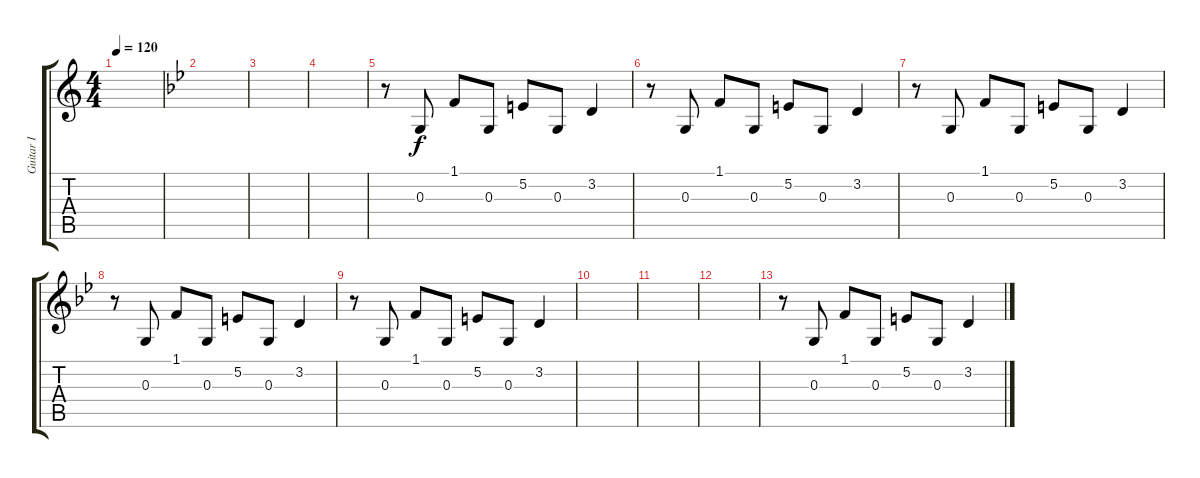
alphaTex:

\track ("Guitar I" "Guitar I") {instrument lead1square}
\staff {score tabs}
\tuning (E4 B3 G3 D3 A2 E2) {hide}
\ts (4 4)
\tempo 120
\clef g2
\ks c
|
\ks bb
|
|
|
r.8 0.3.8 1.1.8 0.3.8 5.2.8 0.3.8 3.2.4 |
r.8 0.3.8 1.1.8 0.3.8 5.2.8 0.3.8 3.2.4 |
r.8 0.3.8 1.1.8 0.3.8 5.2.8 0.3.8 3.2.4 |
r.8 0.3.8 1.1.8 0.3.8 5.2.8 0.3.8 3.2.4 |
r.8 0.3.8 1.1.8 0.3.8 5.2.8 0.3.8 3.2.4 |
|
|
|
r.8 0.3.8 1.1.8 0.3.8 5.2.8 0.3.8 3.2.4
